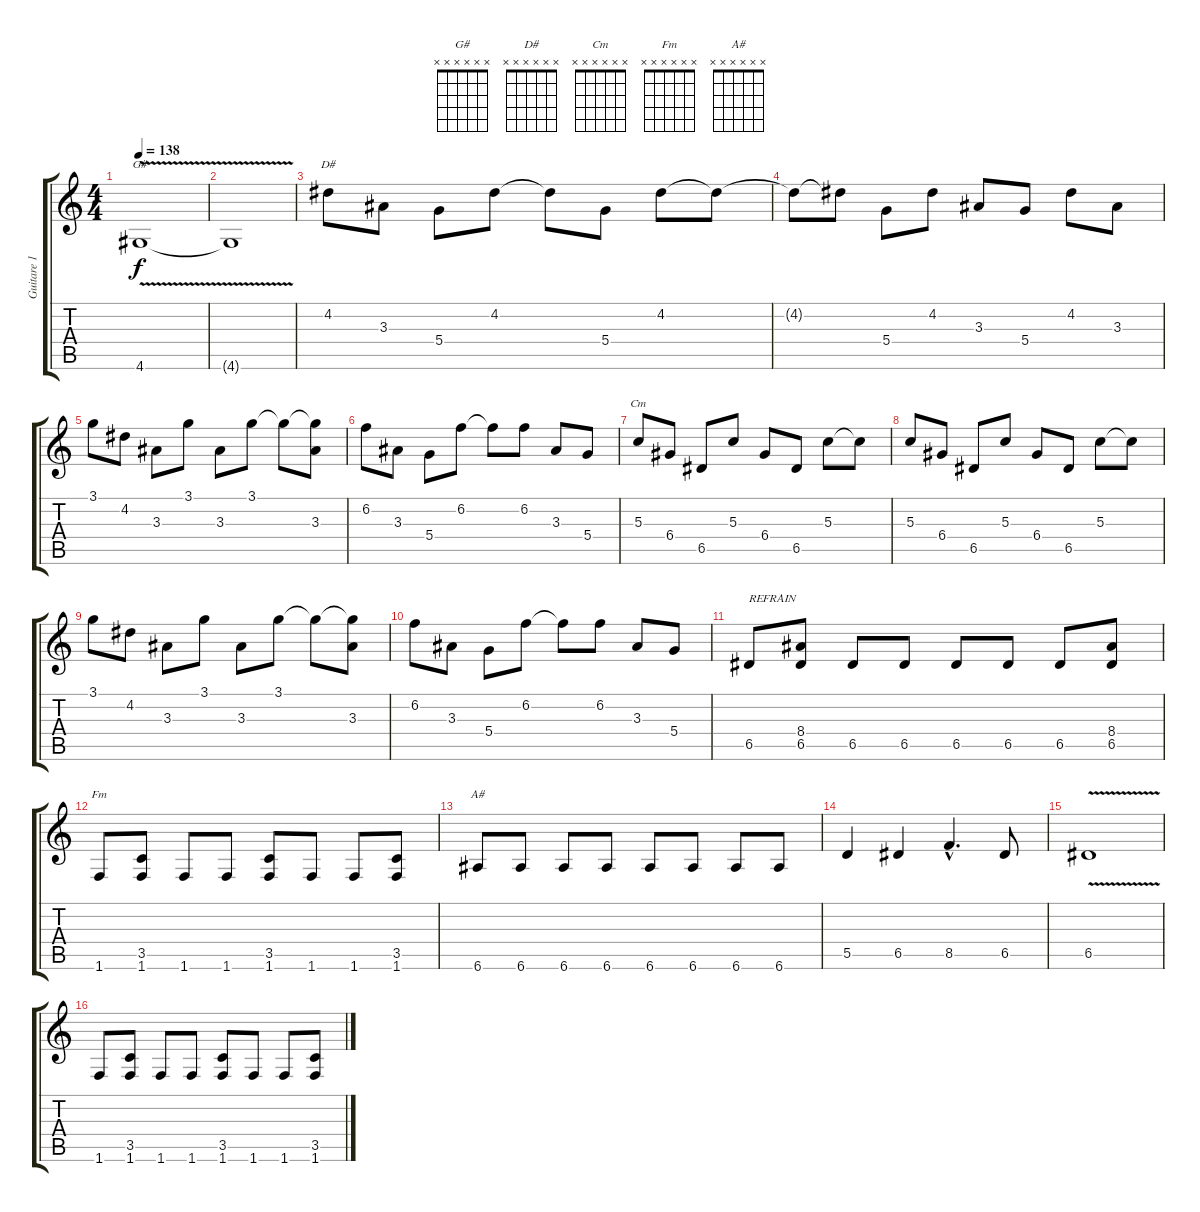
\track ("Guitare 1" "Guitare 1") {instrument overdrivenguitar}
\staff {score tabs}
\tuning (E4 B3 G3 D3 A2 E2) {hide}
\chord ("G#" x x x x x x)
\chord ("D#" x x x x x x)
\chord ("Cm" x x x x x x)
\chord ("Fm" x x x x x x)
\chord ("A#" x x x x x x)
\ts (4 4)
\tempo 138
\clef g2
\ks c
4.6{v}.1{ch "G#" dy f} |
4.6{t}.1 |
4.2.8{ch "D#" instrument electricguitarclean} 3.3.8 5.4.8 4.2.8 4.2{t}.8 5.4.8 4.2.8 4.2{t}.8 |
4.2{t}.8 4.2{t}.8 5.4.8 4.2.8 3.3.8 5.4.8 4.2.8 3.3.8 |
3.1.8 4.2.8 3.3.8 3.1.8 3.3.8 3.1.8 3.1{t}.8 (3.1{t} 3.3).8 |
6.2.8 3.3.8 5.4.8 6.2.8 6.2{t}.8 6.2.8 3.3.8 5.4.8 |
5.3.8{ch "Cm"} 6.4.8 6.5.8 5.3.8 6.4.8 6.5.8 5.3.8 5.3{t}.8 |
5.3.8 6.4.8 6.5.8 5.3.8 6.4.8 6.5.8 5.3.8 5.3{t}.8 |
3.1.8 4.2.8 3.3.8 3.1.8 3.3.8 3.1.8 3.1{t}.8 (3.1{t} 3.3).8 |
6.2.8 3.3.8 5.4.8 6.2.8 6.2{t}.8 6.2.8 3.3.8 5.4.8 |
6.5.8{txt "REFRAIN" instrument overdrivenguitar} (8.4 6.5).8 6.5.8 6.5.8 6.5.8 6.5.8 6.5.8 (8.4 6.5).8 |
1.6.8{ch "Fm"} (3.5 1.6).8 1.6.8 1.6.8 (3.5 1.6).8 1.6.8 1.6.8 (3.5 1.6).8 |
6.6.8{ch "A#"} 6.6.8 6.6.8 6.6.8 6.6.8 6.6.8 6.6.8 6.6.8 |
5.5.4 6.5.4 8.5{hac}.4{d} 6.5.8 |
6.5{v}.1 |
1.6.8 (3.5 1.6).8 1.6.8 1.6.8 (3.5 1.6).8 1.6.8 1.6.8 (3.5 1.6).8
